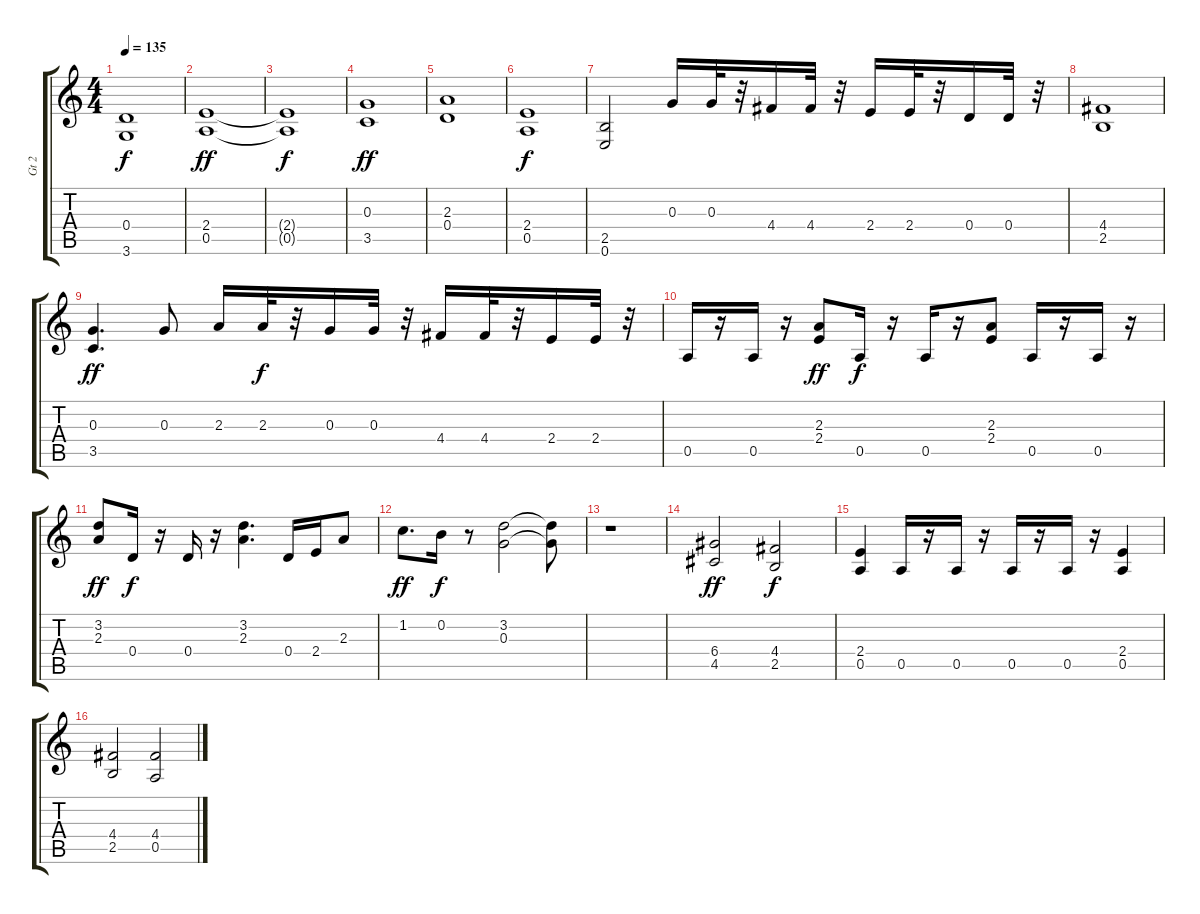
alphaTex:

\track ("Gt 2                                " "Gt 2      ") {instrument distortionguitar}
\staff {score tabs}
\tuning (E4 B3 G3 D3 A2 E2) {hide}
\ts (4 4)
\tempo 135
\clef g2
\ks c
(0.4{t} 3.6{t}).1{dy f} |
(2.4 0.5).1{dy ff} |
(2.4{t} 0.5{t}).1{dy f} |
(0.3 3.5).1{dy ff} |
(2.3 0.4).1 |
(2.4 0.5).1{dy f} |
(2.5 0.6).2 0.3.16 0.3.32 r.32 4.4.16 4.4.32 r.32 2.4.16 2.4.32 r.32 0.4.16 0.4.32 r.32 |
(4.4 2.5).1 |
(0.3 3.5).4{d dy ff} 0.3.8 2.3.16 2.3.32{dy f} r.32 0.3.16 0.3.32 r.32 4.4.16 4.4.32 r.32 2.4.16 2.4.32 r.32 |
0.5.16 r.16 0.5.16 r.16 (2.3 2.4).8{dy ff} 0.5.16{dy f} r.16 0.5.16 r.16 (2.3 2.4).8 0.5.16 r.16 0.5.16 r.16 |
(3.2 2.3).8{dy ff} 0.4.16{dy f} r.16 0.4.16 r.16 (3.2 2.3).4{d} 0.4.16 2.4.16 2.3.8 |
1.2.8{d dy ff} 0.2.16{dy f} r.8 (3.2 0.3).2 (3.2{t} 0.3{t}).8 |
r.1 |
(6.4 4.5).2{dy ff} (4.4 2.5).2{dy f} |
(2.4 0.5).4 0.5.16 r.16 0.5.16 r.16 0.5.16 r.16 0.5.16 r.16 (2.4 0.5).4 |
(4.4 2.5).2 (4.4 0.5).2
